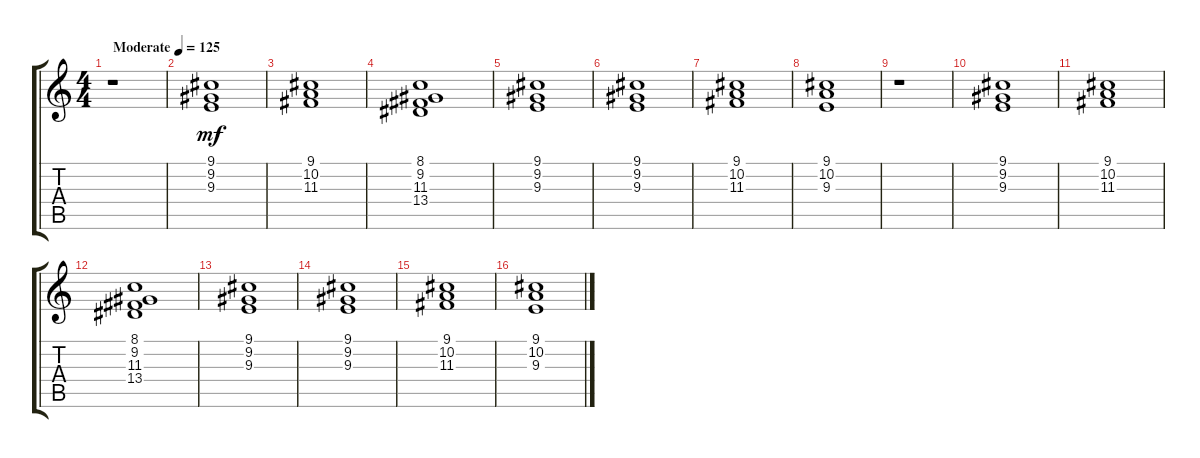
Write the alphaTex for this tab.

\track "" {instrument pad3polysynth}
\staff {score tabs}
\tuning (E4 B3 G3 D3 A2 E2) {hide}
\ts (4 4)
\tempo (125 "Moderate")
\clef g2
\ks c
r.1{dy mf instrument pad3polysynth} |
(9.1 9.2 9.3).1 |
(9.1 10.2 11.3).1 |
(8.1 9.2 11.3 13.4).1 |
(9.1 9.2 9.3).1 |
(9.1 9.2 9.3).1 |
(9.1 10.2 11.3).1 |
(9.1 10.2 9.3).1 |
r.1 |
(9.1 9.2 9.3).1 |
(9.1 10.2 11.3).1 |
(8.1 9.2 11.3 13.4).1 |
(9.1 9.2 9.3).1 |
(9.1 9.2 9.3).1 |
(9.1 10.2 11.3).1 |
(9.1 10.2 9.3).1
